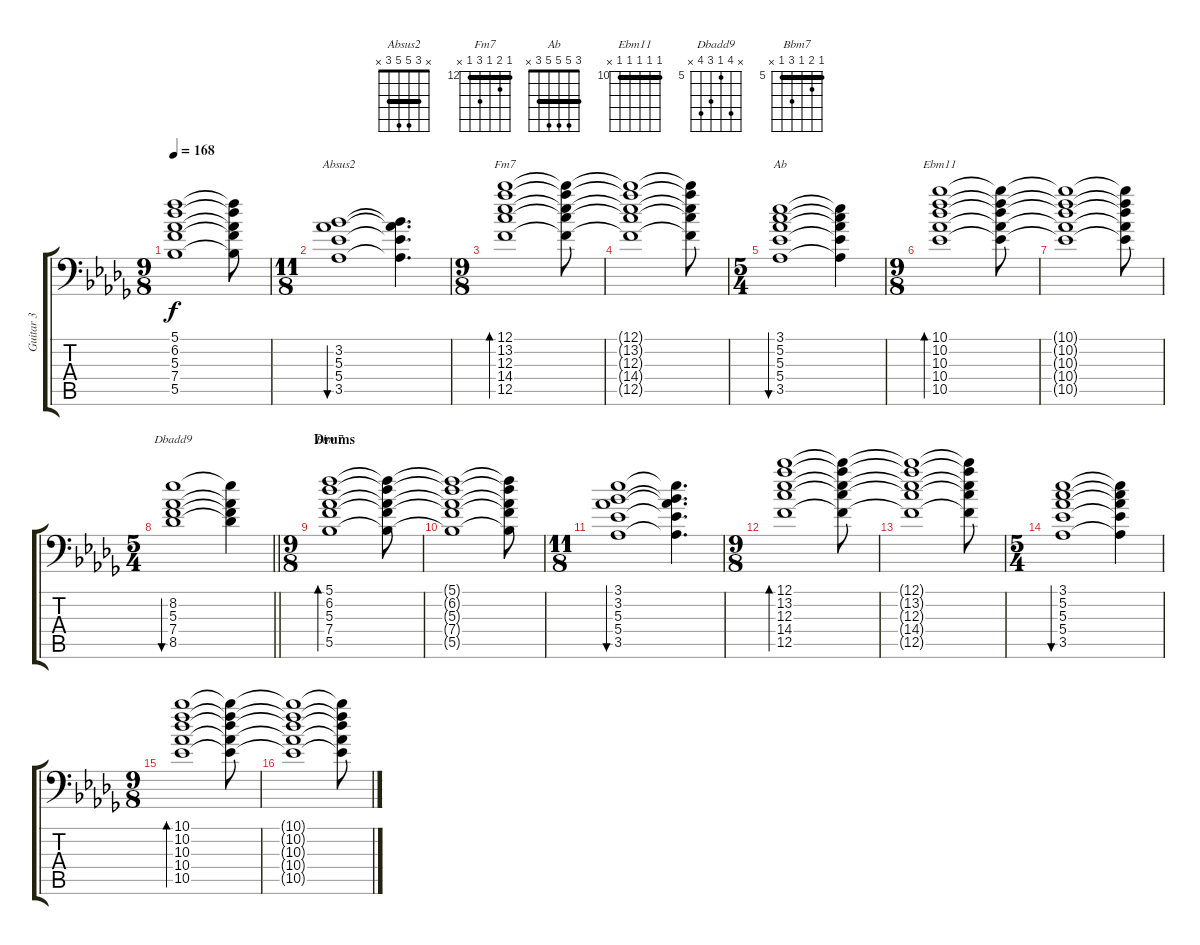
\track ("Guitar 3" "Guitar 3") {instrument acousticguitarnylon}
\staff {score tabs}
\tuning (C4 G3 Eb3 Bb2 F2 Bb1) {hide}
\chord ("Absus2" x 3 5 5 3 x) {barre 3}
\chord ("Fm7" 12 13 12 14 12 x) {firstfret 12 barre 12}
\chord ("Ab" 3 5 5 5 3 x) {barre 3}
\chord ("Ebm11" 10 10 10 10 10 x) {firstfret 10 barre 10}
\chord ("Dbadd9" x 8 5 7 8 x) {firstfret 5}
\chord ("Bbm7" 5 6 5 7 5 x) {firstfret 5 barre 5}
\ts (9 8)
\tempo 168
\clef f4
\ks bbminor
(5.1{t} 6.2{t} 5.3{t} 7.4{t} 5.5{t}).1{dy f} (5.1{t} 6.2{t} 5.3{t} 7.4{t} 5.5{t}).8 |
\ts (11 8)
(3.2 5.3 5.4 3.5).1{bu 480 ch "Absus2"} (3.2{t} 5.3{t} 5.4{t} 3.5{t}).4{d} |
\ts (9 8)
(12.1 13.2 12.3 14.4 12.5).1{bd 480 ch "Fm7"} (12.1{t} 13.2{t} 12.3{t} 14.4{t} 12.5{t}).8 |
(12.1{t} 13.2{t} 12.3{t} 14.4{t} 12.5{t}).1 (12.1{t} 13.2{t} 12.3{t} 14.4{t} 12.5{t}).8 |
\ts (5 4)
(3.1 5.2 5.3 5.4 3.5).1{bu 480 ch "Ab"} (3.1{t} 5.2{t} 5.3{t} 5.4{t} 3.5{t}).4 |
\ts (9 8)
(10.1 10.2 10.3 10.4 10.5).1{bd 480 ch "Ebm11"} (10.1{t} 10.2{t} 10.3{t} 10.4{t} 10.5{t}).8 |
(10.1{t} 10.2{t} 10.3{t} 10.4{t} 10.5{t}).1 (10.1{t} 10.2{t} 10.3{t} 10.4{t} 10.5{t}).8 |
\ts (5 4)
\barLineRight lightlight
(8.2 5.3 7.4 8.5).1{bu 480 ch "Dbadd9"} (8.2{t} 5.3{t} 7.4{t} 8.5{t}).4 |
\ts (9 8)
\section ("" "Drums")
(5.1 6.2 5.3 7.4 5.5).1{bd 480 ch "Bbm7"} (5.1{t} 6.2{t} 5.3{t} 7.4{t} 5.5{t}).8 |
(5.1{t} 6.2{t} 5.3{t} 7.4{t} 5.5{t}).1 (5.1{t} 6.2{t} 5.3{t} 7.4{t} 5.5{t}).8 |
\ts (11 8)
(3.1 3.2 5.3 5.4 3.5).1{bu 480} (3.1{t} 3.2{t} 5.3{t} 5.4{t} 3.5{t}).4{d} |
\ts (9 8)
(12.1 13.2 12.3 14.4 12.5).1{bd 480} (12.1{t} 13.2{t} 12.3{t} 14.4{t} 12.5{t}).8 |
(12.1{t} 13.2{t} 12.3{t} 14.4{t} 12.5{t}).1 (12.1{t} 13.2{t} 12.3{t} 14.4{t} 12.5{t}).8 |
\ts (5 4)
(3.1 5.2 5.3 5.4 3.5).1{bu 480} (3.1{t} 5.2{t} 5.3{t} 5.4{t} 3.5{t}).4 |
\ts (9 8)
(10.1 10.2 10.3 10.4 10.5).1{bd 480} (10.1{t} 10.2{t} 10.3{t} 10.4{t} 10.5{t}).8 |
(10.1{t} 10.2{t} 10.3{t} 10.4{t} 10.5{t}).1 (10.1{t} 10.2{t} 10.3{t} 10.4{t} 10.5{t}).8
